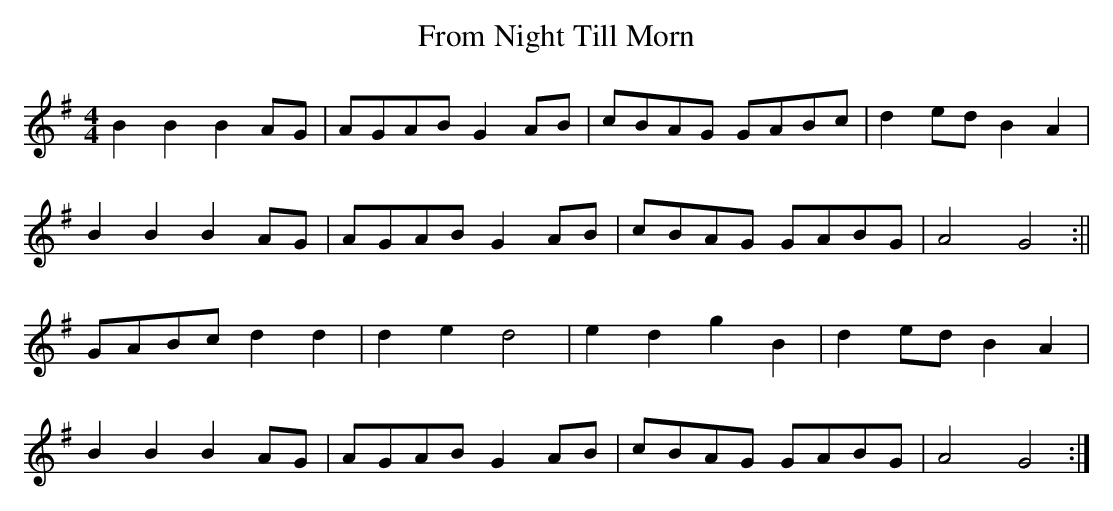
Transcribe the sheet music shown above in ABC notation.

X:1
T:From Night Till Morn
M:4/4
L:1/8
K:G
B2B2B2AG|AGAB G2AB|cBAG GABc|d2ed B2A2|
B2B2B2AG|AGAB G2AB|cBAG GABG|A4G4:||
GABc d2d2|d2e2d4|e2d2g2B2|d2ed B2A2|
B2B2B2AG|AGAB G2AB|cBAG GABG|A4G4:|
